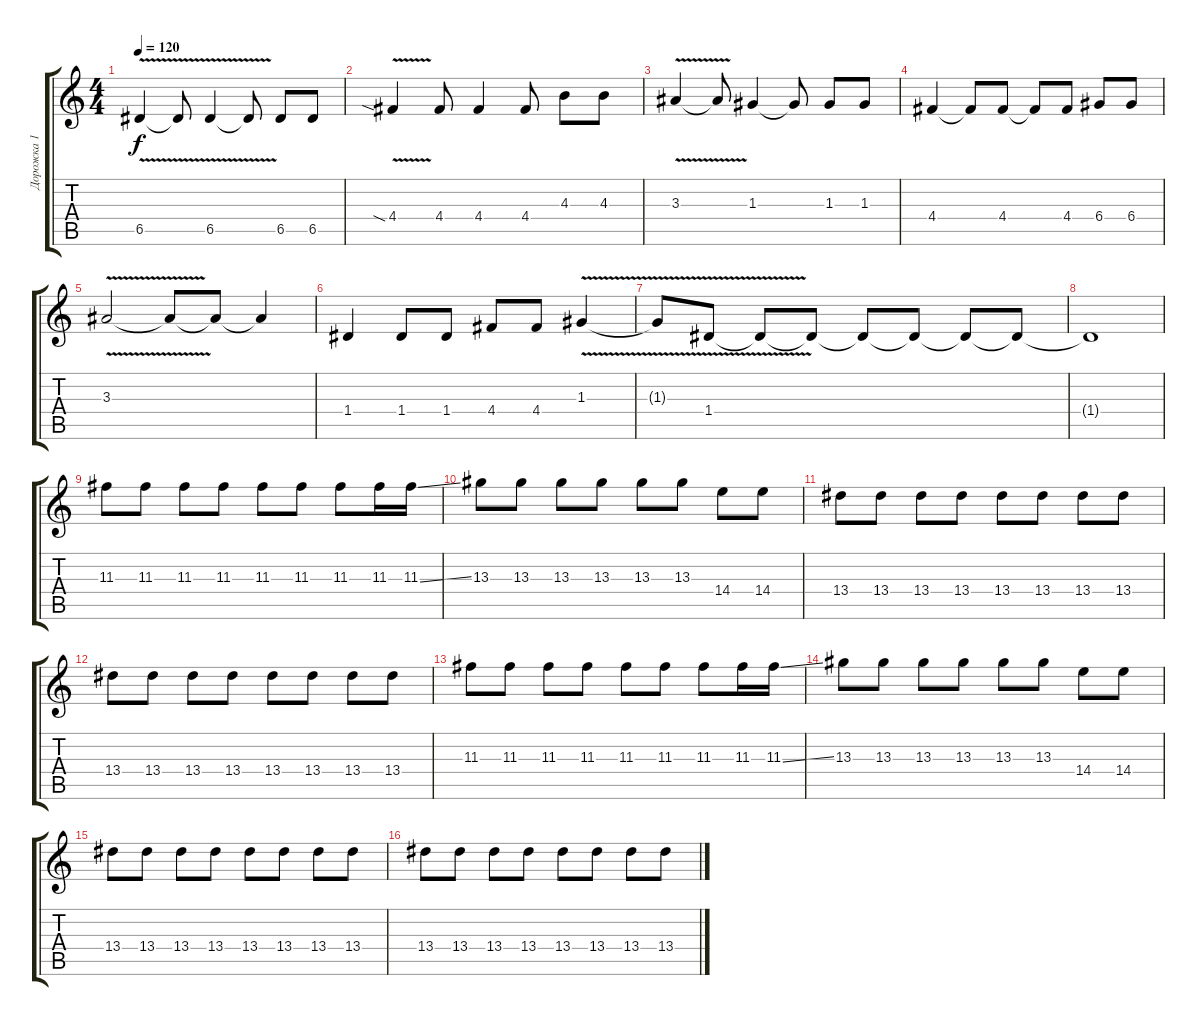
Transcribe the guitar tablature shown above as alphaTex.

\track ("Дорожка 1" "Дорожка 1") {instrument acousticguitarsteel}
\staff {score tabs}
\tuning (E4 B3 G3 D3 A2 E2) {hide}
\ts (4 4)
\tempo 120
\clef g2
\ks c
6.5{v}.4{dy f volume 16 instrument overdrivenguitar} 6.5{t}.8 6.5{v}.4 6.5{t}.8 6.5.8 6.5.8 |
4.4{v sia}.4 4.4.8 4.4.4 4.4.8 4.3.8 4.3.8 |
3.3{v}.4 3.3{t}.8 1.3.4 1.3{t}.8 1.3.8 1.3.8 |
4.4.4 4.4{t}.8 4.4.8 4.4{t}.8 4.4.8 6.4.8 6.4.8 |
3.3{v}.2 3.3{t}.8 3.3{t}.8 3.3{t}.4 |
1.4.4 1.4.8 1.4.8 4.4.8 4.4.8 1.3{v}.4 |
1.3{t}.8 1.4{v}.8 1.4{t}.8 1.4{t}.8 1.4{t}.8 1.4{t}.8 1.4{t}.8 1.4{t}.8 |
1.4{t}.1 |
11.3.8 11.3.8 11.3.8 11.3.8 11.3.8 11.3.8 11.3.8 11.3.16 11.3{ss}.16 |
13.3.8 13.3.8 13.3.8 13.3.8 13.3.8 13.3.8 14.4.8 14.4.8 |
13.4.8 13.4.8 13.4.8 13.4.8 13.4.8 13.4.8 13.4.8 13.4.8 |
13.4.8 13.4.8 13.4.8 13.4.8 13.4.8 13.4.8 13.4.8 13.4.8 |
11.3.8 11.3.8 11.3.8 11.3.8 11.3.8 11.3.8 11.3.8 11.3.16 11.3{ss}.16 |
13.3.8 13.3.8 13.3.8 13.3.8 13.3.8 13.3.8 14.4.8 14.4.8 |
13.4.8 13.4.8 13.4.8 13.4.8 13.4.8 13.4.8 13.4.8 13.4.8 |
13.4.8 13.4.8 13.4.8 13.4.8 13.4.8 13.4.8 13.4.8 13.4.8
